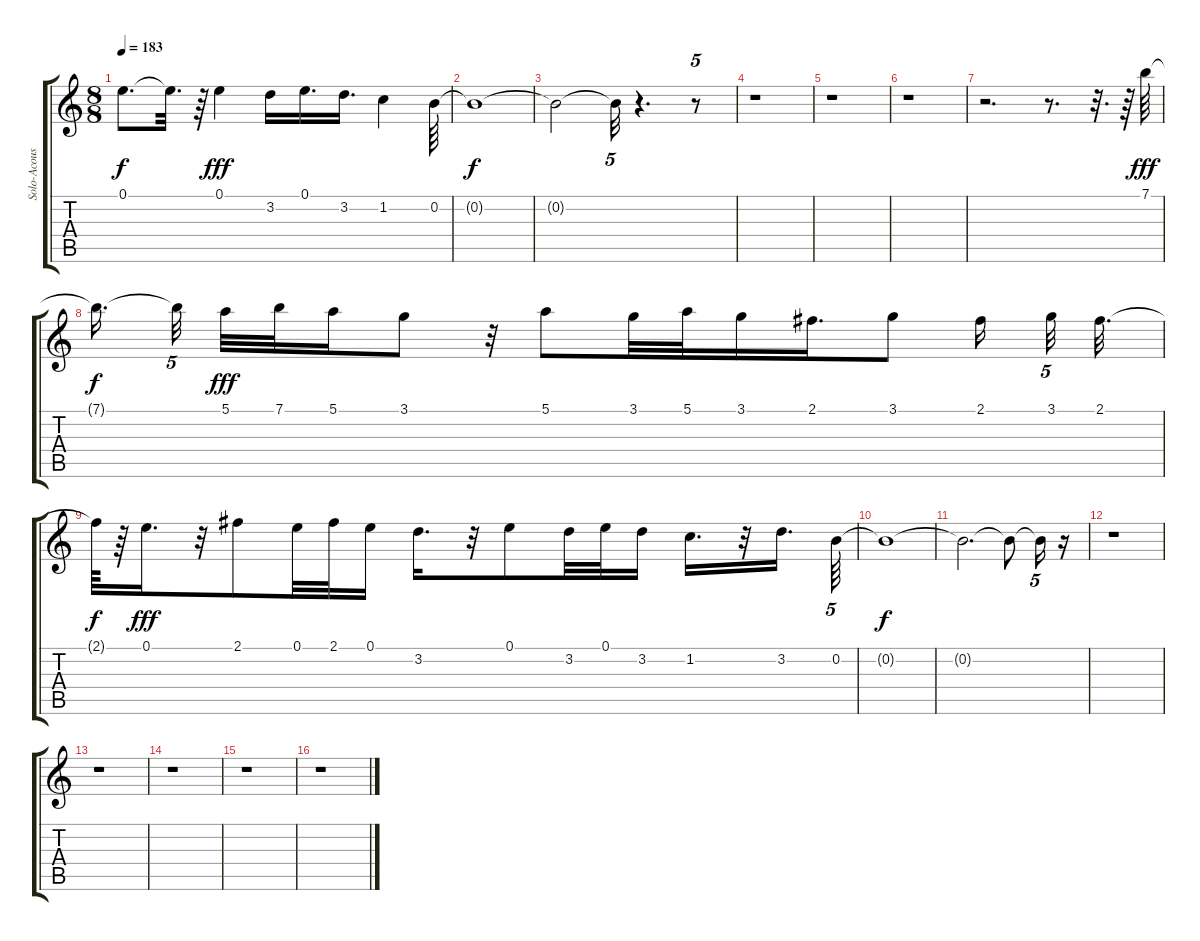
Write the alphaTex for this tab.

\track ("Solo-Acoustic2" "Solo-Acous") {instrument acousticguitarnylon}
\staff {score tabs}
\tuning (E4 B3 G3 D3 A2 E2) {hide}
\ts (8 8)
\tempo 183
\clef g2
\ks c
0.1{t}.8{d dy f} 0.1{t}.32{d} r.64 0.1.4{dy fff} 3.2.16 0.1.16{d} 3.2.16{d} 1.2.4 0.2.64 |
0.2{t}.1{dy f} |
0.2{t}.2 0.2{t}.32{tu (5 4)} r.4{d} r.8{tu (5 4)} |
r.1 |
r.1 |
r.1 |
r.2{d} r.8{d} r.32{d} r.64 7.1.64{dy fff} |
7.1{t}.16{d dy f beam splitsecondary} 7.1{t}.32{tu (5 4)} 5.1.32{dy fff} 7.1.32 5.1.16 3.1.8 r.32 5.1.8 3.1.32 5.1.32 3.1.16 2.1.16{d} 3.1.8 2.1.16 3.1.32{tu (5 4)} 2.1.32{d} |
2.1{t}.64{dy f} r.64 0.1.16{d dy fff} r.32 2.1.8 0.1.32 2.1.32 0.1.16 3.2.16{d} r.32 0.1.8 3.2.32 0.1.32 3.2.16 1.2.16{d} r.32 3.2.16{d} 0.2.64{tu (5 4)} |
0.2{t}.1{dy f} |
0.2{t}.2{d} 0.2{t}.8 0.2{t}.16{tu (5 4)} r.16 |
r.1 |
r.1 |
r.1 |
r.1 |
r.1
